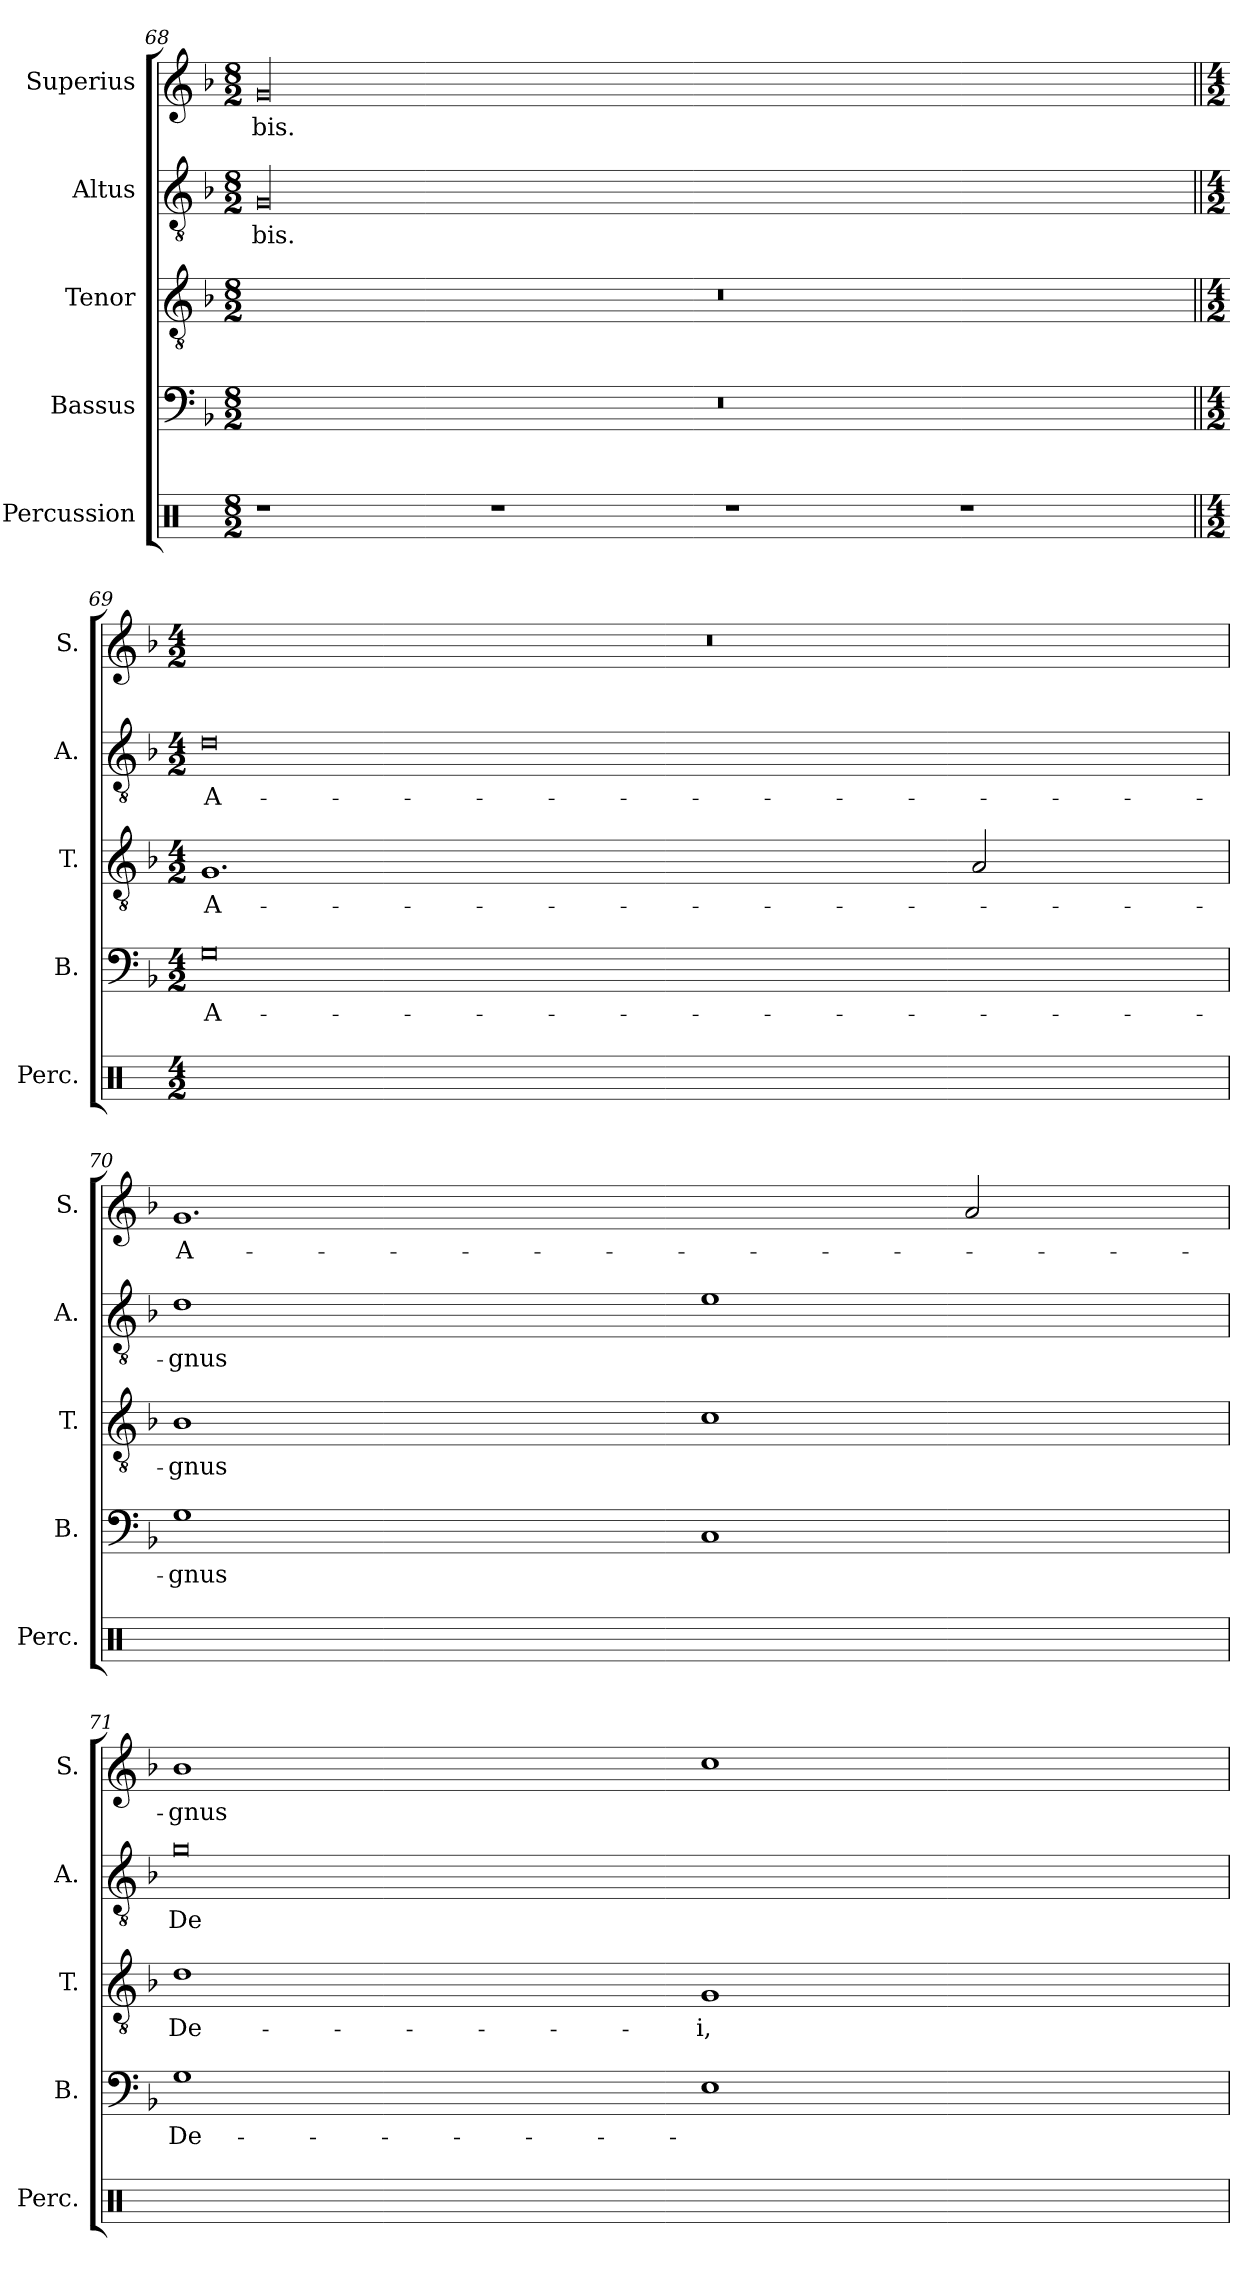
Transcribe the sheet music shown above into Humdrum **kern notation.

**kern	**kern	**text	**kern	**text	**kern	**text	**kern	**text
*part5	*part4	*part4	*part3	*part3	*part2	*part2	*part1	*part1
*staff5	*staff4	*staff4	*staff3	*staff3	*staff2	*staff2	*staff1	*staff1
*I"Percussion	*I"Bassus	*	*I"Tenor	*	*I"Altus	*	*I"Superius	*
*I'Perc.	*I'B.	*	*I'T.	*	*I'A.	*	*I'S.	*
*clefX	*clefF4	*	*clefGv2	*	*clefGv2	*	*clefG2	*
*	*	*	*ITrd7c12	*	*ITrd7c12	*	*	*
*k[]	*k[b-]	*	*k[b-]	*	*k[b-]	*	*k[b-]	*
*C:	*F:	*	*F:	*	*F:	*	*F:	*
*M8/2	*M8/2	*	*M8/2	*	*M8/2	*	*M8/2	*
=68	=68	=68	=68	=68	=68	=68	=68	=68
!	!LO:N:vis=1	!	!LO:N:vis=1	!	!	!	!	!
!	!	!	!	!	!	!LO:LY:b:color=#000000	!	!
!	!	!	!	!	!	!	!	!LO:LY:b:color=#000000
1r	00r	.	00r	.	00GGi	-bis.	00gi	-bis.
1r	.	.	.	.	.	.	.	.
1r	.	.	.	.	.	.	.	.
1r	.	.	.	.	.	.	.	.
!!LO:LB:g=z
=69||	=69||	=69||	=69||	=69||	=69||	=69||	=69||	=69||
*M4/2	*M4/2	*	*M4/2	*	*M4/2	*	*M4/2	*
!	!	!LO:LY:b:color=#000000	!	!	!	!	!	!
!	!	!	!	!LO:LY:b:color=#000000	!	!	!	!
!	!	!	!	!	!	!LO:LY:b:color=#000000	!LO:N:vis=1	!
16Rei/LLyy	0Gi	A-	1.GGi	A-	0Di	A-	0r	.
16Rei/yy	.	.	.	.	.	.	.	.
16Rei/yy	.	.	.	.	.	.	.	.
16Rei/JJyy	.	.	.	.	.	.	.	.
16Rei/LLyy	.	.	.	.	.	.	.	.
16Rei/yy	.	.	.	.	.	.	.	.
16Rei/yy	.	.	.	.	.	.	.	.
16Rei/JJyy	.	.	.	.	.	.	.	.
16Rei/LLyy	.	.	.	.	.	.	.	.
16Rei/yy	.	.	.	.	.	.	.	.
16Rei/yy	.	.	.	.	.	.	.	.
16Rei/JJyy	.	.	.	.	.	.	.	.
16Rei/LLyy	.	.	.	.	.	.	.	.
16Rei/yy	.	.	.	.	.	.	.	.
16Rei/yy	.	.	.	.	.	.	.	.
16Rei/JJyy	.	.	.	.	.	.	.	.
16Rei/LLyy	.	.	.	.	.	.	.	.
16Rei/yy	.	.	.	.	.	.	.	.
16Rei/yy	.	.	.	.	.	.	.	.
16Rei/JJyy	.	.	.	.	.	.	.	.
16Rei/LLyy	.	.	.	.	.	.	.	.
16Rei/yy	.	.	.	.	.	.	.	.
16Rei/yy	.	.	.	.	.	.	.	.
16Rei/JJyy	.	.	.	.	.	.	.	.
16Rei/LLyy	.	.	2AAi/	.	.	.	.	.
16Rei/yy	.	.	.	.	.	.	.	.
16Rei/yy	.	.	.	.	.	.	.	.
16Rei/JJyy	.	.	.	.	.	.	.	.
16Rei/LLyy	.	.	.	.	.	.	.	.
16Rei/yy	.	.	.	.	.	.	.	.
16Rei/yy	.	.	.	.	.	.	.	.
16Rei/JJyy	.	.	.	.	.	.	.	.
=70	=70	=70	=70	=70	=70	=70	=70	=70
!	!	!LO:LY:b:color=#000000	!	!	!	!	!	!
!	!	!	!	!LO:LY:b:color=#000000	!	!	!	!
!	!	!	!	!	!	!LO:LY:b:color=#000000	!	!
!	!	!	!	!	!	!	!	!LO:LY:b:color=#000000
16Rei/LLyy	1Gi	-gnus	1BB-i	-gnus	1Di	-gnus	1.gi	A-
16Rei/yy	.	.	.	.	.	.	.	.
16Rei/yy	.	.	.	.	.	.	.	.
16Rei/JJyy	.	.	.	.	.	.	.	.
16Rei/LLyy	.	.	.	.	.	.	.	.
16Rei/yy	.	.	.	.	.	.	.	.
16Rei/yy	.	.	.	.	.	.	.	.
16Rei/JJyy	.	.	.	.	.	.	.	.
16Rei/LLyy	.	.	.	.	.	.	.	.
16Rei/yy	.	.	.	.	.	.	.	.
16Rei/yy	.	.	.	.	.	.	.	.
16Rei/JJyy	.	.	.	.	.	.	.	.
16Rei/LLyy	.	.	.	.	.	.	.	.
16Rei/yy	.	.	.	.	.	.	.	.
16Rei/yy	.	.	.	.	.	.	.	.
16Rei/JJyy	.	.	.	.	.	.	.	.
16Rei/LLyy	1Ci	.	1Ci	.	1Ei	.	.	.
16Rei/yy	.	.	.	.	.	.	.	.
16Rei/yy	.	.	.	.	.	.	.	.
16Rei/JJyy	.	.	.	.	.	.	.	.
16Rei/LLyy	.	.	.	.	.	.	.	.
16Rei/yy	.	.	.	.	.	.	.	.
16Rei/yy	.	.	.	.	.	.	.	.
16Rei/JJyy	.	.	.	.	.	.	.	.
16Rei/LLyy	.	.	.	.	.	.	2ai/	.
16Rei/yy	.	.	.	.	.	.	.	.
16Rei/yy	.	.	.	.	.	.	.	.
16Rei/JJyy	.	.	.	.	.	.	.	.
16Rei/LLyy	.	.	.	.	.	.	.	.
16Rei/yy	.	.	.	.	.	.	.	.
16Rei/yy	.	.	.	.	.	.	.	.
16Rei/JJyy	.	.	.	.	.	.	.	.
=71	=71	=71	=71	=71	=71	=71	=71	=71
!	!	!LO:LY:b:color=#000000	!	!	!	!	!	!
!	!	!	!	!LO:LY:b:color=#000000	!	!	!	!
!	!	!	!	!	!	!LO:LY:b:color=#000000	!	!
!	!	!	!	!	!	!	!	!LO:LY:b:color=#000000
16Rei/LLyy	1Gi	De-	1Di	De-	0Gi	De-	1b-i	-gnus
16Rei/yy	.	.	.	.	.	.	.	.
16Rei/yy	.	.	.	.	.	.	.	.
16Rei/JJyy	.	.	.	.	.	.	.	.
16Rei/LLyy	.	.	.	.	.	.	.	.
16Rei/yy	.	.	.	.	.	.	.	.
16Rei/yy	.	.	.	.	.	.	.	.
16Rei/JJyy	.	.	.	.	.	.	.	.
16Rei/LLyy	.	.	.	.	.	.	.	.
16Rei/yy	.	.	.	.	.	.	.	.
16Rei/yy	.	.	.	.	.	.	.	.
16Rei/JJyy	.	.	.	.	.	.	.	.
16Rei/LLyy	.	.	.	.	.	.	.	.
16Rei/yy	.	.	.	.	.	.	.	.
16Rei/yy	.	.	.	.	.	.	.	.
16Rei/JJyy	.	.	.	.	.	.	.	.
!	!	!	!	!LO:LY:b:color=#000000	!	!	!	!
16Rei/LLyy	1Ei	.	1GGi	-i,	.	.	1cci	.
16Rei/yy	.	.	.	.	.	.	.	.
16Rei/yy	.	.	.	.	.	.	.	.
16Rei/JJyy	.	.	.	.	.	.	.	.
16Rei/LLyy	.	.	.	.	.	.	.	.
16Rei/yy	.	.	.	.	.	.	.	.
16Rei/yy	.	.	.	.	.	.	.	.
16Rei/JJyy	.	.	.	.	.	.	.	.
16Rei/LLyy	.	.	.	.	.	.	.	.
16Rei/yy	.	.	.	.	.	.	.	.
16Rei/yy	.	.	.	.	.	.	.	.
16Rei/JJyy	.	.	.	.	.	.	.	.
16Rei/LLyy	.	.	.	.	.	.	.	.
16Rei/yy	.	.	.	.	.	.	.	.
16Rei/yy	.	.	.	.	.	.	.	.
16Rei/JJyy	.	.	.	.	.	.	.	.
=	=	=	=	=	=	=	=	=
*-	*-	*-	*-	*-	*-	*-	*-	*-
